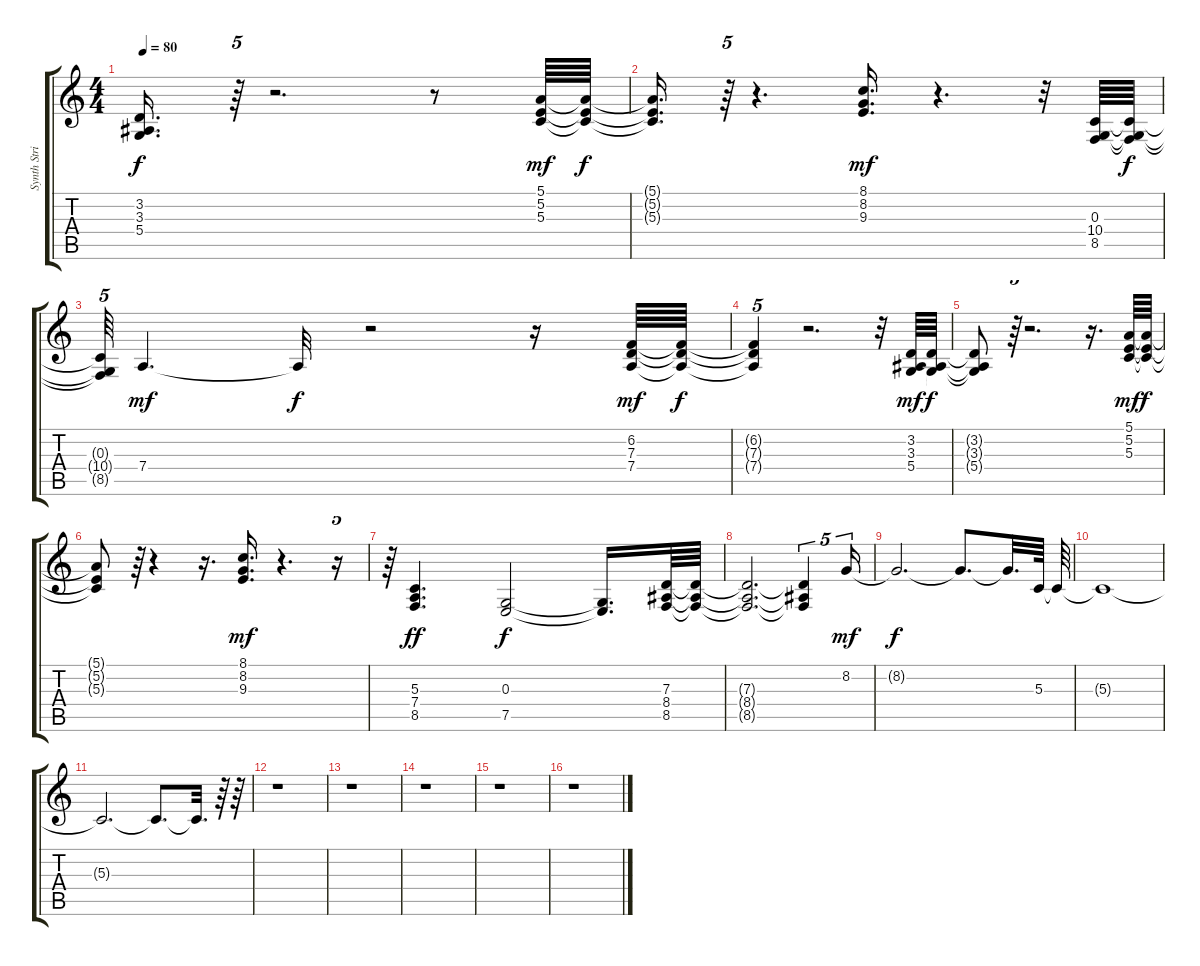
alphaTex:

\track ("Synth Strings 2" "Synth Stri") {instrument synthstrings2}
\staff {score tabs}
\tuning (E4 B3 G3 D3 A2 E2) {hide}
\ts (4 4)
\tempo 80
\clef g2
\ks c
(3.2{t} 3.3{t} 5.4{t}).16{d dy f} r.64{tu (5 4)} r.2{d} r.8 (5.1 5.2 5.3).64{dy mf} (5.1{t} 5.2{t} 5.3{t}).64{dy f} |
(5.1{t} 5.2{t} 5.3{t}).16{d} r.64{tu (5 4)} r.4{d} (8.1 8.2 9.3).16{d dy mf} r.4{d} r.32 (0.3 10.4 8.5).64 (0.3{t} 10.4{t} 8.5{t}).64{dy f} |
(0.3{t} 10.4{t} 8.5{t}).64{tu (5 4)} 7.4.4{d dy mf} 7.4{t}.32{dy f} r.2 r.16 (6.2 7.3 7.4).64{dy mf} (6.2{t} 7.3{t} 7.4{t}).64{dy f} |
(6.2{t} 7.3{t} 7.4{t}).4{tu (5 4)} r.2{d} r.32 (3.2 3.3 5.4).64{dy mf} (3.2{t} 3.3{t} 5.4{t}).64{dy f} |
(3.2{t} 3.3{t} 5.4{t}).8 r.64{tu (5 4)} r.2{d} r.16{d} (5.1 5.2 5.3).64{dy mf} (5.1{t} 5.2{t} 5.3{t}).64{dy f} |
(5.1{t} 5.2{t} 5.3{t}).8 r.64{tu (5 4)} r.4 r.16{d} (8.1 8.2 9.3).16{d dy mf} r.4{d} r.16{tu (5 4)} |
r.64{tu (5 4)} (5.3 7.4 8.5).4{d dy ff} (0.3 7.5).2{dy f} (0.3{t} 7.5{t}).16{d} (7.3 8.4 8.5).64 (7.3{t} 8.4{t} 8.5{t}).64 |
(7.3{t} 8.4{t} 8.5{t}).2{d} (7.3{t} 8.4{t} 8.5{t}).4{tu (5 4)} 8.2.16{tu (5 4) dy mf} |
8.2{t}.2{d dy f} 8.2{t}.8{d} 8.2{t}.32{d} 5.3.64 5.3{t}.64 |
5.3{t}.1 |
5.3{t}.2{d} 5.3{t}.8{d} 5.3{t}.32{d} r.64 r.64 |
r.1 |
r.1 |
r.1 |
r.1 |
r.1
